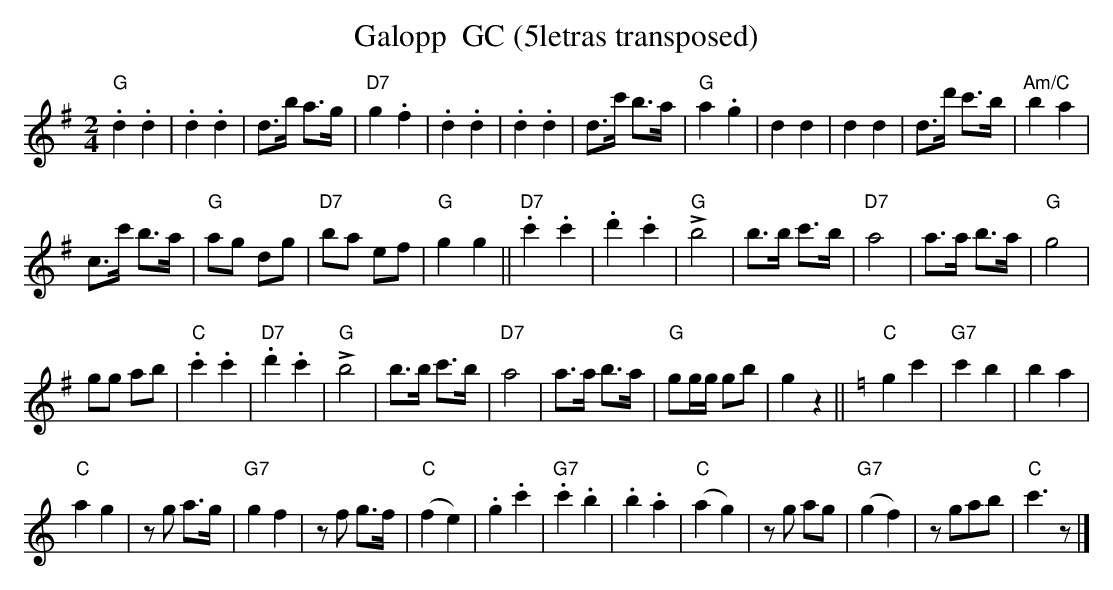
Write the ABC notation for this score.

X:1
T:Galopp  GC (5letras transposed)
M:2/4
L:1/8
K:G transpose=12 %%MIDI gchordon
"G".d2.d2 | .d2 .d2 | d>b a>g | "D7"g2.f2 | .d2.d2 | .d2 .d2 | d>c' b>a | \
"G"a2.g2 | d2d2 | d2d2 | d>d' c'>b | "Am/C"b2a2 |
c>c' b>a | "G"ag dg | \
"D7"ba ef | "G"g2g2 || "D7".c'2.c'2 | .d'2.c'2 | "G"!>!b4 | b>b c'>b | "D7"a4 | \
a>a b>a | "G"g4 |
gg ab | "C".c'2.c'2 | "D7".d'2.c'2 | "G"!>!b4 | b>b c'>b | \
"D7"a4 | a>a b>a | "G"gg/2g/2 gb | g2z2 || [K:C] "C"g2c'2 | "G7"c'2b2 | b2a2 |
"C"a2g2 | zg a>g | "G7"g2f2 | zf g>f | "C"(f2e2) | .g2.c'2 | "G7".c'2.b2 | \
.b2.a2 | "C"(a2g2) | zg ag | "G7"(g2f2) | zgab | "C"c'3z |]
